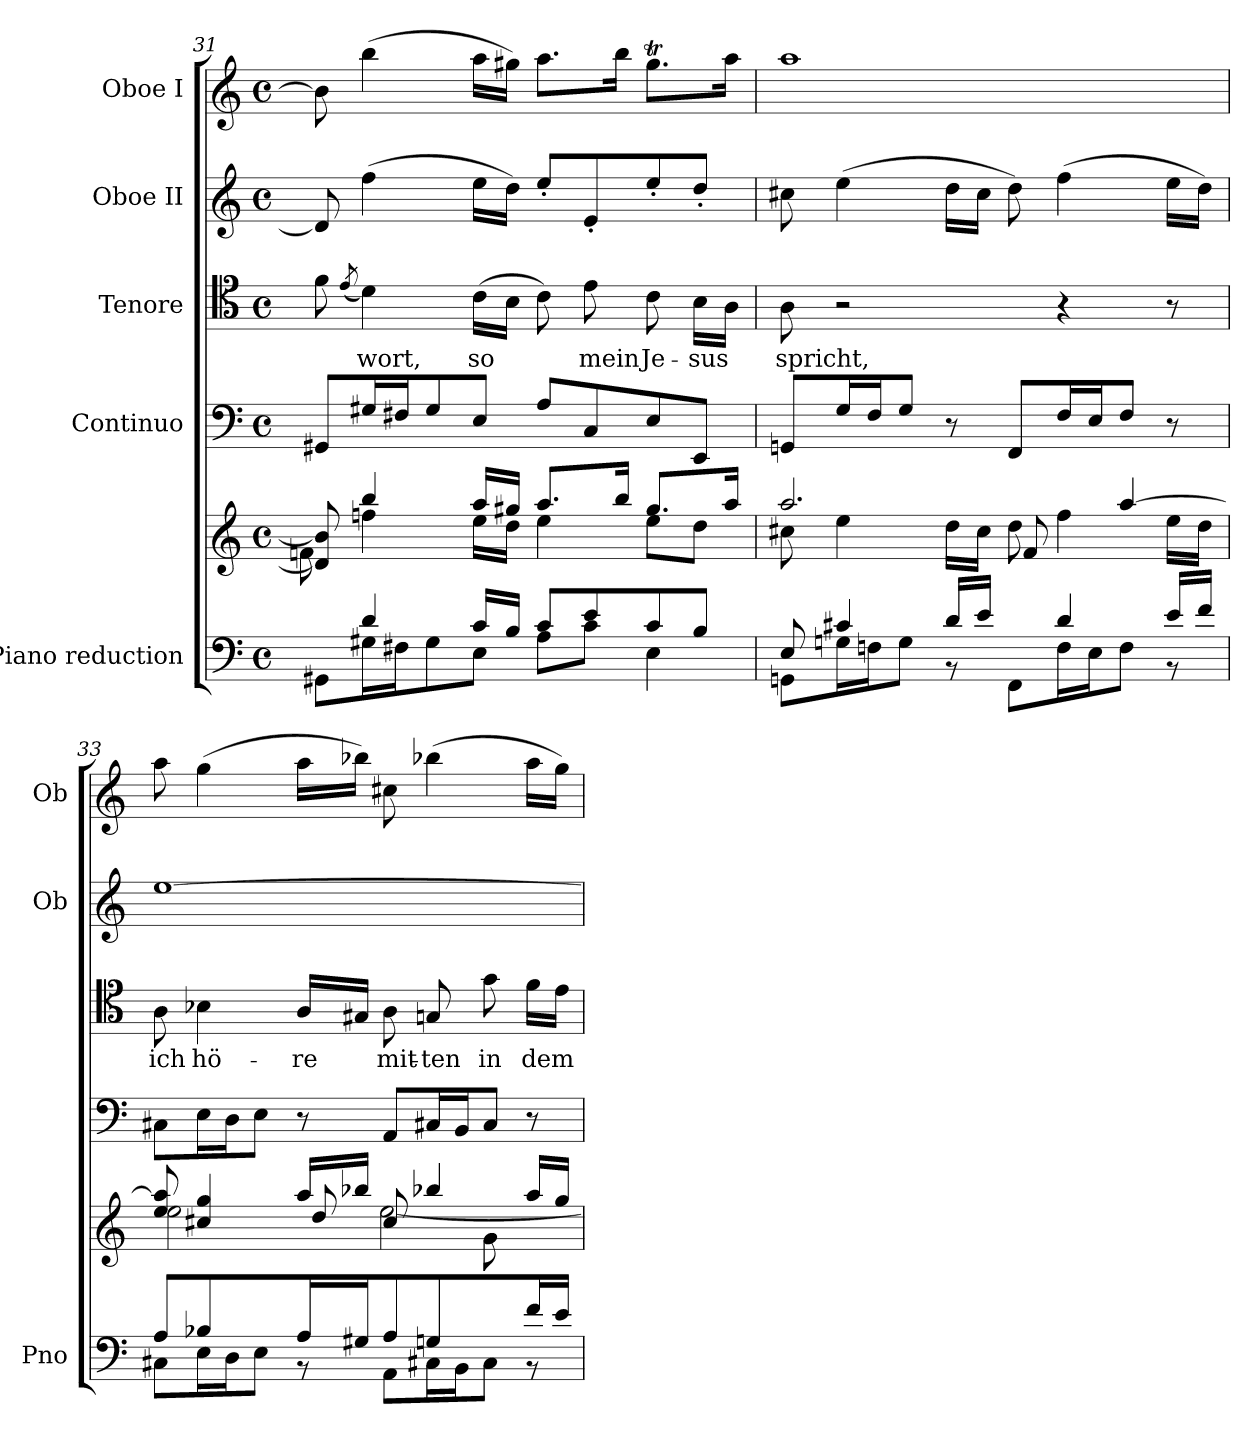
**kern	**kern	**kern	**kern	**text	**kern	**kern
*part5	*part5	*part4	*part3	*part3	*part2	*part1
*staff6	*staff5	*staff4	*staff3	*staff3	*staff2	*staff1
*I"Piano reduction	*	*I"Continuo	*I"Tenore	*	*I"Oboe II	*I"Oboe I
*I'Pno	*	*	*	*	*I'Ob	*I'Ob
*clefF4	*clefG2	*clefF4	*clefC4	*	*clefG2	*clefG2
*k[]	*k[]	*k[]	*k[]	*	*k[]	*k[]
*M4/4	*M4/4	*M4/4	*M4/4	*	*M4/4	*M4/4
*met(c)	*met(c)	*met(c)	*met(c)	*	*met(c)	*met(c)
=31	=31	=31	=31	=31	=31	=31
*^	*^	*	*	*	*	*
8ryy	8GG#X\L	8d/] 8b/]	8fn\	8GG#X/L	8f\	.	8d/]	8b\]
.	.	.	.	.	(8qe/	.	.	.
!	!	!	!	!	!	!LO:LY:b	!	!
4d/	16G#X\L	4bb/	4ffn\	16G#X/L	4d\)	wort,	(4ff\	(4bb\
.	16F#X\J	.	.	16F#X/J	.	.	.	.
.	8G#\	.	.	8G#/	.	.	.	.
!	!	!	!	!	!	!LO:LY:b	!	!
16c/LL	8E\J	16aa/LL	16ee\LL	8E/J	(16c\LL	so	16ee\LL	16aa\LL
16B/JJ	.	16gg#X/JJ	16dd\JJ	.	16B\JJ	.	16dd\JJ)	16gg#X\JJ)
8c/L	8A\L	8.aa/L	4ee\	8A/L	8c\)	.	8ee'/L	8.aa\L
!	!	!	!	!	!	!LO:LY:b	!	!
8e/	8c\J	.	.	8C/	8e\	mein	8e'/	.
.	.	16bb/Jk	.	.	.	.	.	16bb\Jk
!	!	!	!	!	!	!LO:LY:b	!	!
8c/	4E\	8.gg#/L	8ee\L	8E/	8c\	Je-	8ee'/	8.gg#t\L
!	!	!	!	!	!	!LO:LY:b	!	!
8B/J	.	.	8dd\J	8EE/J	16B\LL	-sus	8dd'/J	.
.	.	16aa/Jk	.	.	16A\JJ	.	.	16aa\Jk
=32	=32	=32	=32	=32	=32	=32	=32	=32
*	*	*	*^	*	*	*	*	*
!	!	!	!	!	!	!	!LO:LY:b	!	!
8E/	8GGn\L	2.aa/	8cc#X\	2ryy	8GGn/L	8A\	spricht,	8cc#X\	1aa
4c#X/	16Gn\L	.	4ee\	.	16G/L	2r	.	(4ee\	.
.	16Fn\J	.	.	.	16F/J	.	.	.	.
.	8G\J	.	.	.	8G/J	.	.	.	.
16d/LL	8r	.	16dd\LL	.	8r	.	.	16dd\LL	.
16e/JJ	.	.	16cc#\JJ	.	.	.	.	16cc#\JJ	.
8ryy	8FF\L	.	8dd\	8f/	8FF/L	.	.	8dd\)	.
4d/	16F\L	.	4ff\	4.ryy	16F/L	4r	.	(4ff\	.
.	16E\J	.	.	.	16E/J	.	.	.	.
.	8F\J	[4aa/	.	.	8F/J	.	.	.	.
16e/LL	8r	.	16ee\LL	.	8r	8r	.	16ee\LL	.
16f/JJ	.	.	16dd\JJ	.	.	.	.	16dd\JJ)	.
!!LO:PB:g=z
=33	=33	=33	=33	=33	=33	=33	=33	=33	=33
*	*	*	*	*^	*	*	*	*	*
!	!	!	!	!	!	!	!	!LO:LY:b	!	!
8A/	8C#X\L	8ee/ 8aa/]	2ee\	4.ryy	2.ryy	8C#X\L	8A\	ich	[1ee	8aa\
!	!	!	!	!	!	!	!	!LO:LY:b	!	!
4B-X/	16E\L	4cc#X/ 4gg/	.	.	.	16E\L	4B-X\	hö-	.	(4gg\
.	16D\J	.	.	.	.	16D\J	.	.	.	.
.	8E\J	.	.	.	.	8E\J	.	.	.	.
!	!	!	!	!	!	!	!	!LO:LY:b	!	!
16A/LL	8r	16aa/LL	.	8dd/	.	8r	16A/LL	-re	.	16aa\LL
16G#X/JJ	.	16bb-X/JJ	.	.	.	.	16G#X/JJ	.	.	16bb-X\JJ)
!	!	!	!	!	!	!	!	!LO:LY:b	!	!
8A/L	8AA\L	8cc#/	[2ee\	2ryy	.	8AA/L	8A\	mit-	.	8cc#X\
!	!	!	!	!	!	!	!	!LO:LY:b	!	!
8Gn/J	16C#X\L	4bb-X/	.	.	.	16C#X/L	8Gn/	-ten	.	(4bb-X\
.	16BB\J	.	.	.	.	16BB/J	.	.	.	.
!	!	!	!	!	!	!	!	!LO:LY:b	!	!
8ryy	8C#\J	.	.	.	8g\L	8C#/J	8g\	in	.	.
!	!	!	!	!	!	!	!	!LO:LY:b	!	!
16f/L	8r	16aa/LL	.	.	8ryy	8r	16f\LL	dem	.	16aa\LL
16e/JJ	.	16gg/JJ	.	.	.	.	16e\JJ	.	.	16gg\JJ)
*v	*v	*	*	*	*	*	*	*	*	*
*	*v	*v	*v	*v	*	*	*	*	*
=	=	=	=	=	=	=
*-	*-	*-	*-	*-	*-	*-
